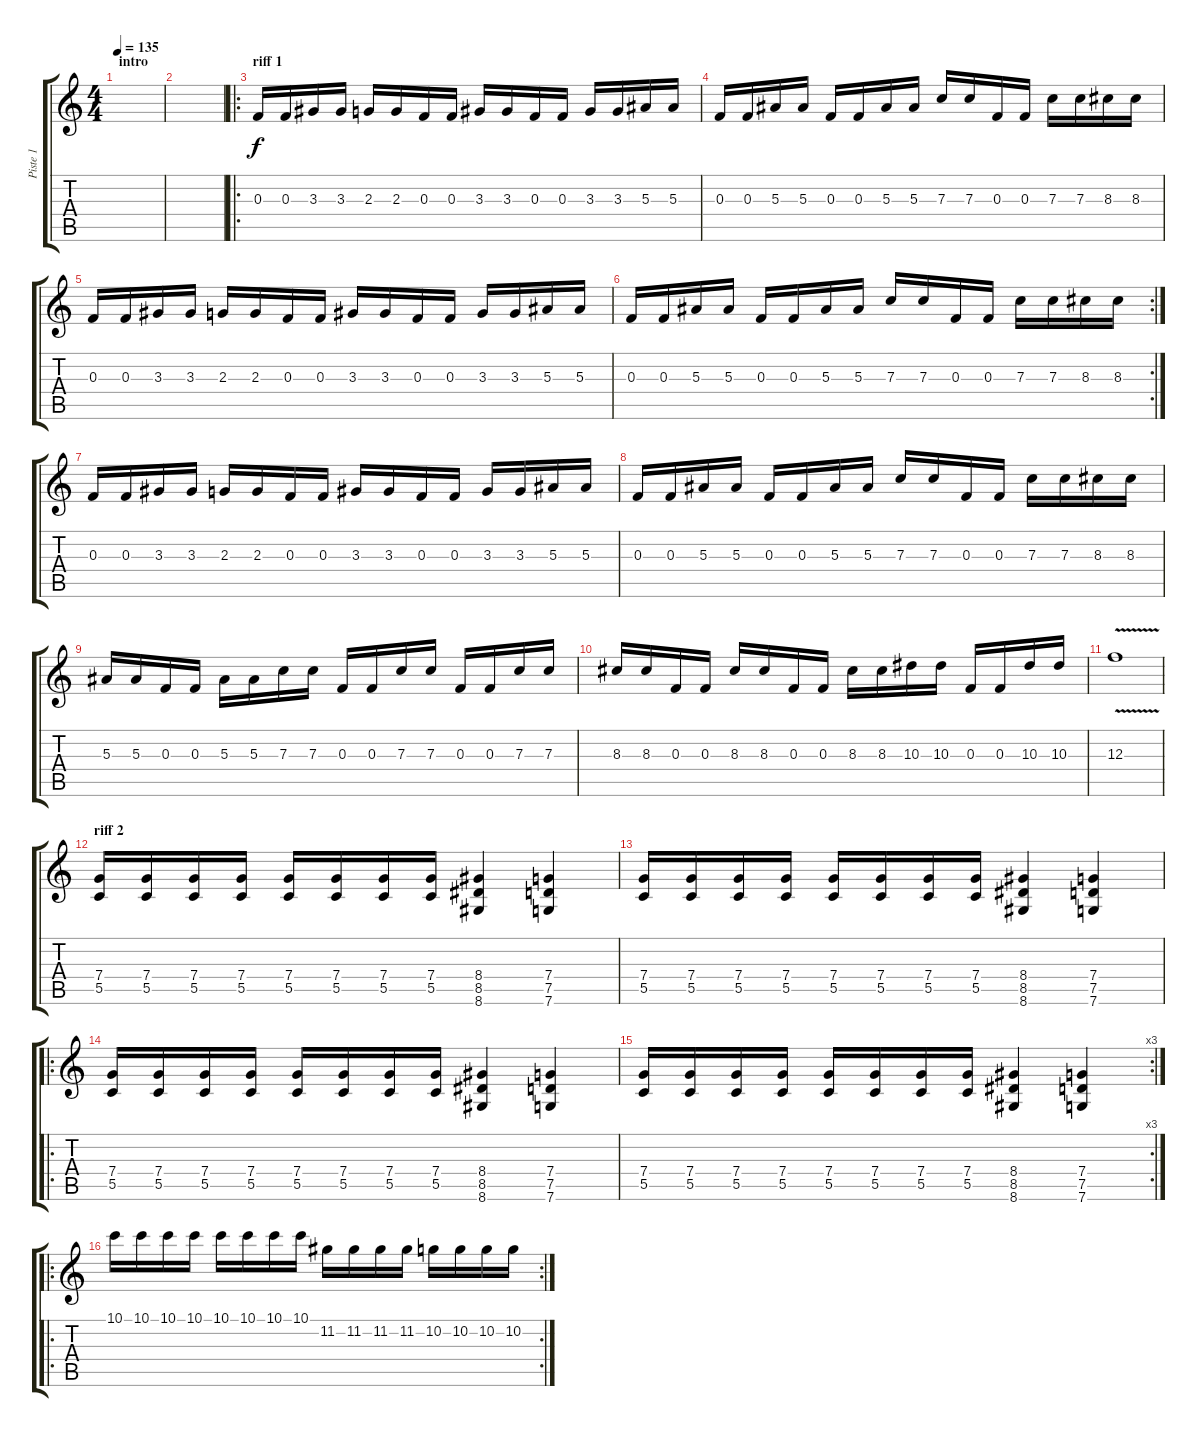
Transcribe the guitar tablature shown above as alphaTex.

\track ("Piste 1" "Piste 1") {instrument distortionguitar}
\staff {score tabs}
\tuning (D4 A3 F3 C3 G2 C2) {hide}
\ts (4 4)
\section ("" "intro")
\tempo 135
\clef g2
\ks c
|
|
\ro
\section ("" "riff 1")
0.3.16 0.3.16 3.3.16 3.3.16 2.3.16 2.3.16 0.3.16 0.3.16 3.3.16 3.3.16 0.3.16 0.3.16 3.3.16 3.3.16 5.3.16 5.3.16 |
0.3.16 0.3.16 5.3.16 5.3.16 0.3.16 0.3.16 5.3.16 5.3.16 7.3.16 7.3.16 0.3.16 0.3.16 7.3.16 7.3.16 8.3.16 8.3.16 |
0.3.16 0.3.16 3.3.16 3.3.16 2.3.16 2.3.16 0.3.16 0.3.16 3.3.16 3.3.16 0.3.16 0.3.16 3.3.16 3.3.16 5.3.16 5.3.16 |
\rc 2
0.3.16 0.3.16 5.3.16 5.3.16 0.3.16 0.3.16 5.3.16 5.3.16 7.3.16 7.3.16 0.3.16 0.3.16 7.3.16 7.3.16 8.3.16 8.3.16 |
0.3.16 0.3.16 3.3.16 3.3.16 2.3.16 2.3.16 0.3.16 0.3.16 3.3.16 3.3.16 0.3.16 0.3.16 3.3.16 3.3.16 5.3.16 5.3.16 |
0.3.16 0.3.16 5.3.16 5.3.16 0.3.16 0.3.16 5.3.16 5.3.16 7.3.16 7.3.16 0.3.16 0.3.16 7.3.16 7.3.16 8.3.16 8.3.16 |
5.3.16 5.3.16 0.3.16 0.3.16 5.3.16 5.3.16 7.3.16 7.3.16 0.3.16 0.3.16 7.3.16 7.3.16 0.3.16 0.3.16 7.3.16 7.3.16 |
8.3.16 8.3.16 0.3.16 0.3.16 8.3.16 8.3.16 0.3.16 0.3.16 8.3.16 8.3.16 10.3.16 10.3.16 0.3.16 0.3.16 10.3.16 10.3.16 |
12.3{v}.1 |
\section ("" "riff 2")
(7.4 5.5).16 (7.4 5.5).16 (7.4 5.5).16 (7.4 5.5).16 (7.4 5.5).16 (7.4 5.5).16 (7.4 5.5).16 (7.4 5.5).16 (8.4 8.5 8.6).4 (7.4 7.5 7.6).4 |
(7.4 5.5).16 (7.4 5.5).16 (7.4 5.5).16 (7.4 5.5).16 (7.4 5.5).16 (7.4 5.5).16 (7.4 5.5).16 (7.4 5.5).16 (8.4 8.5 8.6).4 (7.4 7.5 7.6).4 |
\ro
(7.4 5.5).16 (7.4 5.5).16 (7.4 5.5).16 (7.4 5.5).16 (7.4 5.5).16 (7.4 5.5).16 (7.4 5.5).16 (7.4 5.5).16 (8.4 8.5 8.6).4 (7.4 7.5 7.6).4 |
\rc 3
(7.4 5.5).16 (7.4 5.5).16 (7.4 5.5).16 (7.4 5.5).16 (7.4 5.5).16 (7.4 5.5).16 (7.4 5.5).16 (7.4 5.5).16 (8.4 8.5 8.6).4 (7.4 7.5 7.6).4 |
\ro
\rc 2
10.1.16 10.1.16 10.1.16 10.1.16 10.1.16 10.1.16 10.1.16 10.1.16 11.2.16 11.2.16 11.2.16 11.2.16 10.2.16 10.2.16 10.2.16 10.2.16
